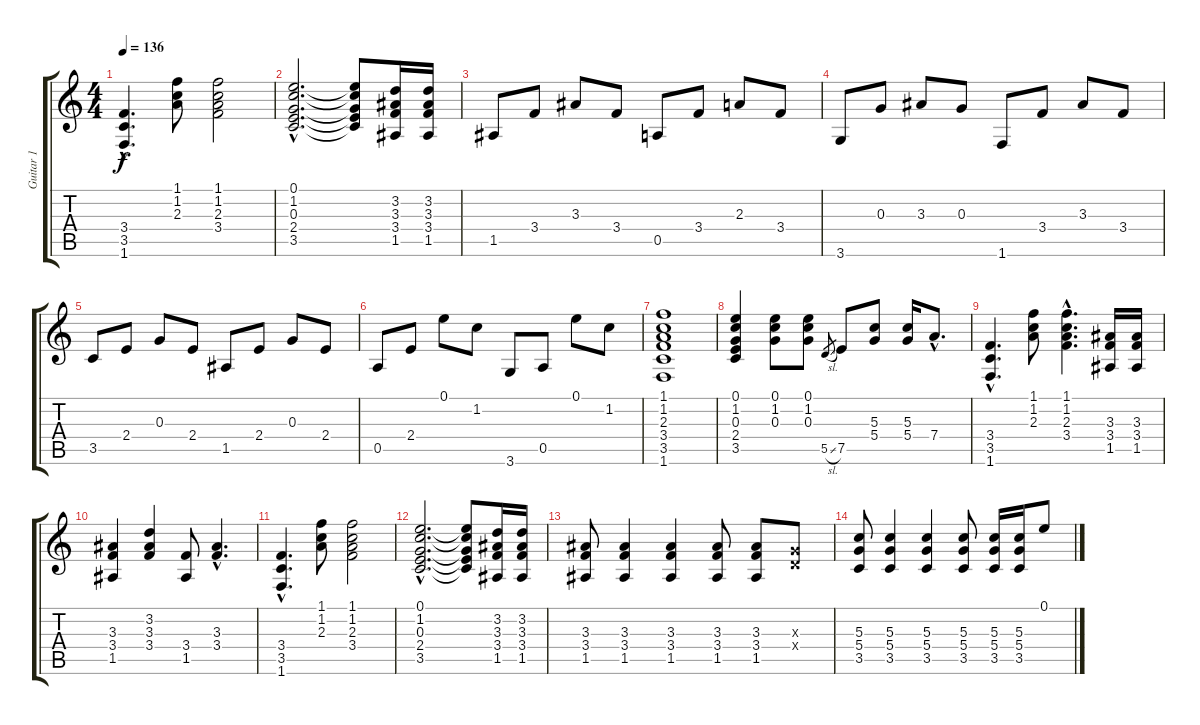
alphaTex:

\track ("Guitar 1" "Guitar 1") {instrument acousticguitarsteel}
\staff {score tabs}
\tuning (E4 B3 G3 D3 A2 E2) {hide}
\ts (4 4)
\tempo 136
\clef g2
\ks c
(3.4{hac} 3.5{hac} 1.6{hac}).4{d dy f} (1.1 1.2 2.3).8 (1.1 1.2 2.3 3.4).2 |
(0.1{hac} 1.2{hac} 0.3{hac} 2.4{hac} 3.5{hac}).2{d} (0.1{t} 1.2{t} 0.3{t} 2.4{t} 3.5{t}).8 (3.2 3.3 3.4 1.5).16 (3.2 3.3 3.4 1.5).16 |
1.5.8 3.4.8 3.3.8 3.4.8 0.5.8 3.4.8 2.3.8 3.4.8 |
3.6.8 0.3.8 3.3.8 0.3.8 1.6.8 3.4.8 3.3.8 3.4.8 |
3.5.8 2.4.8 0.3.8 2.4.8 1.5.8 2.4.8 0.3.8 2.4.8 |
0.5.8 2.4.8 0.1.8 1.2.8 3.6.8 0.5.8 0.1.8 1.2.8 |
(1.1 1.2 2.3 3.4 3.5 1.6).1 |
(0.1 1.2 0.3 2.4 3.5).4 (0.1 1.2 0.3).8 (0.1 1.2 0.3).8 5.5{sl}.8{gr} 7.5.8 (5.3 5.4).8 (5.3 5.4).16 7.4{hac}.8{d} |
(3.4{hac} 3.5{hac} 1.6{hac}).4{d} (1.1 1.2 2.3).8 (1.1{hac} 1.2{hac} 2.3{hac} 3.4{hac}).4{d} (3.3 3.4 1.5).16 (3.3 3.4 1.5).16 |
(3.3 3.4 1.5).4 (3.2 3.3 3.4).4 (3.4 1.5).8 (3.3{hac} 3.4{hac}).4{d} |
(3.4{hac} 3.5{hac} 1.6{hac}).4{d} (1.1 1.2 2.3).8 (1.1 1.2 2.3 3.4).2 |
(0.1{hac} 1.2{hac} 0.3{hac} 2.4{hac} 3.5{hac}).2{d} (0.1{t} 1.2{t} 0.3{t} 2.4{t} 3.5{t}).8 (3.2 3.3 3.4 1.5).16 (3.2 3.3 3.4 1.5).16 |
(3.3 3.4 1.5).8{volume 0} (3.3 3.4 1.5).4 (3.3 3.4 1.5).4 (3.3 3.4 1.5).8 (3.3 3.4 1.5).8 (0.3{x} 0.4{x}).8 |
(5.3 5.4 3.5).8 (5.3 5.4 3.5).4 (5.3 5.4 3.5).4 (5.3 5.4 3.5).8 (5.3 5.4 3.5).16 (5.3 5.4 3.5).16 0.1.8
